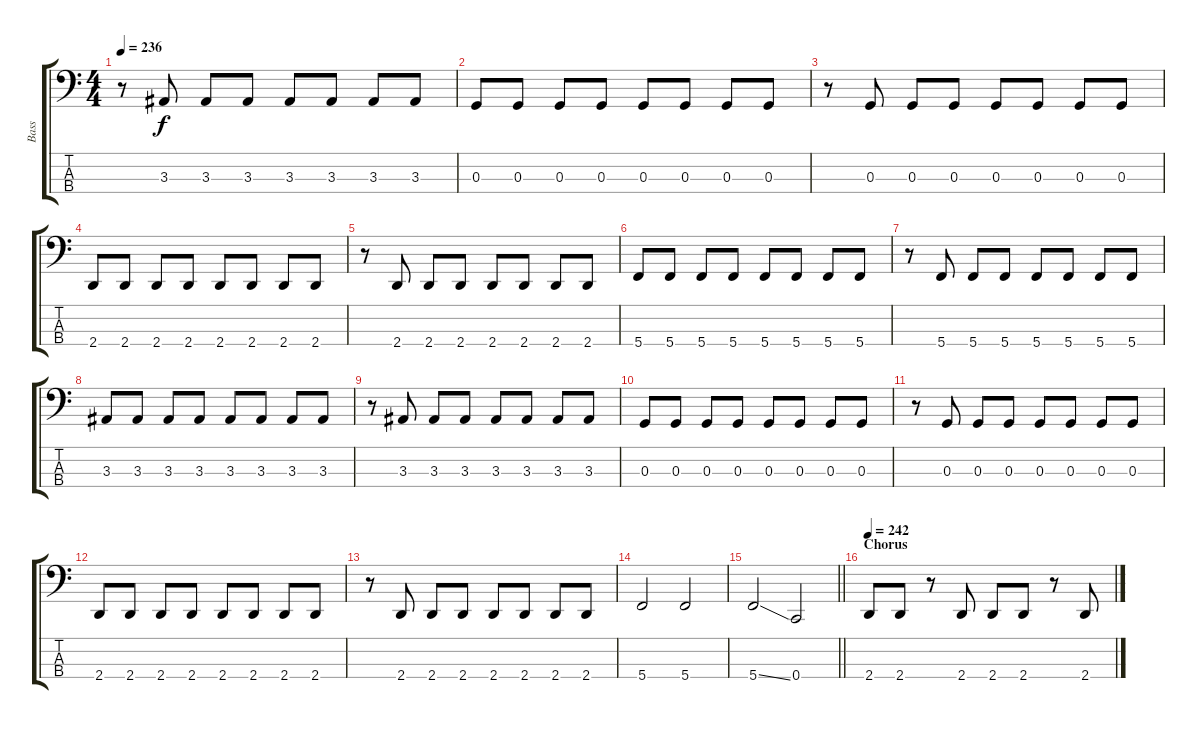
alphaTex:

\track ("Bass" "Bass") {instrument electricbasspick}
\staff {score tabs}
\tuning (F2 C2 G1 C1) {hide}
\ts (4 4)
\tempo 236
\clef f4
\ks c
r.8{dy f} 3.3.8 3.3.8 3.3.8 3.3.8 3.3.8 3.3.8 3.3.8 |
0.3.8 0.3.8 0.3.8 0.3.8 0.3.8 0.3.8 0.3.8 0.3.8 |
r.8 0.3.8 0.3.8 0.3.8 0.3.8 0.3.8 0.3.8 0.3.8 |
2.4.8 2.4.8 2.4.8 2.4.8 2.4.8 2.4.8 2.4.8 2.4.8 |
r.8 2.4.8 2.4.8 2.4.8 2.4.8 2.4.8 2.4.8 2.4.8 |
5.4.8 5.4.8 5.4.8 5.4.8 5.4.8 5.4.8 5.4.8 5.4.8 |
r.8 5.4.8 5.4.8 5.4.8 5.4.8 5.4.8 5.4.8 5.4.8 |
3.3.8 3.3.8 3.3.8 3.3.8 3.3.8 3.3.8 3.3.8 3.3.8 |
r.8 3.3.8 3.3.8 3.3.8 3.3.8 3.3.8 3.3.8 3.3.8 |
0.3.8 0.3.8 0.3.8 0.3.8 0.3.8 0.3.8 0.3.8 0.3.8 |
r.8 0.3.8 0.3.8 0.3.8 0.3.8 0.3.8 0.3.8 0.3.8 |
2.4.8 2.4.8 2.4.8 2.4.8 2.4.8 2.4.8 2.4.8 2.4.8 |
r.8 2.4.8 2.4.8 2.4.8 2.4.8 2.4.8 2.4.8 2.4.8 |
5.4.2 5.4.2 |
\barLineRight lightlight
5.4{ss}.2 0.4.2 |
\section ("" "Chorus")
\tempo 242
2.4.8 2.4.8 r.8 2.4.8 2.4.8 2.4.8 r.8 2.4.8
